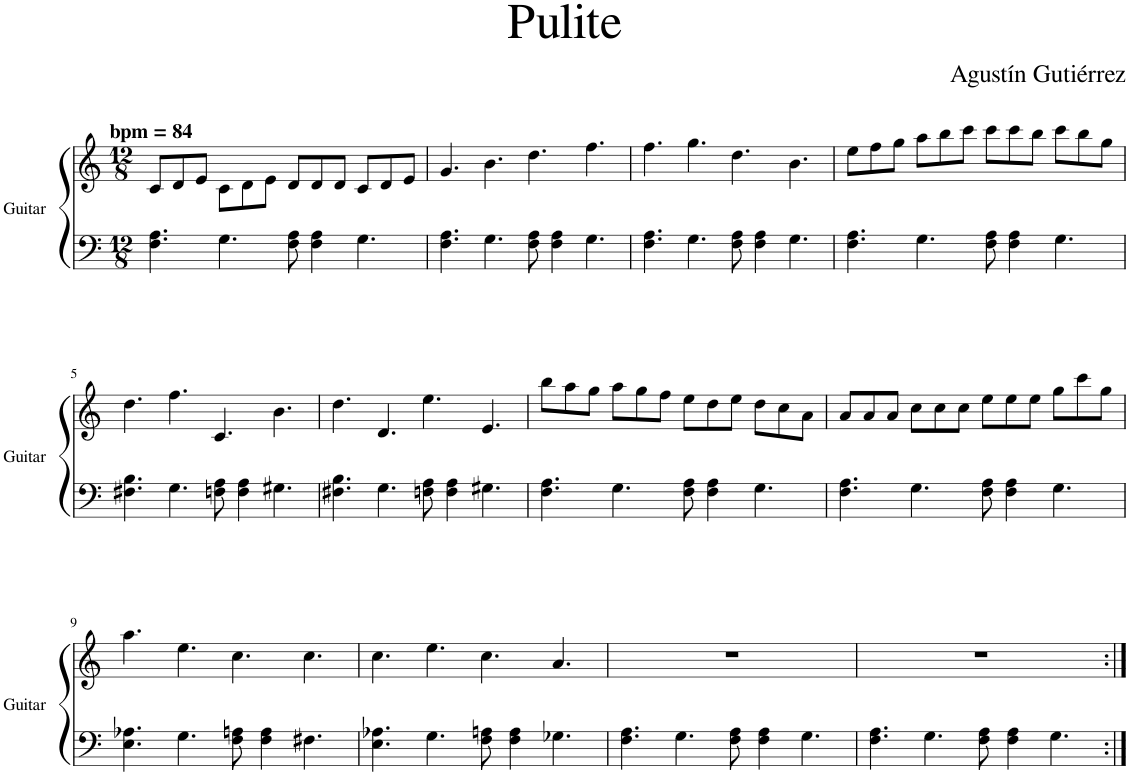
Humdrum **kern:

**kern	**kern
*part1	*part1
*staff2	*staff1
*I"Guitar	*
*I'Guitar	*
*clefF4	*clefG2
*k[]	*k[]
*M12/8	*M12/8
=1	=1
!	!LO:TX:a:B:t=bpm = 84
4.F\ 4.A\	8c/L
.	8d/
.	8e/J
4.G\	8c\L
.	8d\
.	8e\J
8F\ 8A\	8d/L
4F\ 4A\	8d/
.	8d/J
4.G\	8c/L
.	8d/
.	8e/J
=2	=2
4.F\ 4.A\	4.g/
4.G\	4.b\
8F\ 8A\	4.dd\
4F\ 4A\	.
4.G\	4.ff\
=3	=3
4.F\ 4.A\	4.ff\
4.G\	4.gg\
8F\ 8A\	4.dd\
4F\ 4A\	.
4.G\	4.b\
=4	=4
4.F\ 4.A\	8ee\L
.	8ff\
.	8gg\J
4.G\	8aa\L
.	8bb\
.	8ccc\J
8F\ 8A\	8ccc\L
4F\ 4A\	8ccc\
.	8bb\J
4.G\	8ccc\L
.	8bb\
.	8gg\J
!!LO:LB:g=z
=5	=5
4.F#X\ 4.B\	4.dd\
4.G\	4.ff\
8Fn\ 8A\	4.c/
4F\ 4A\	.
4.G#X\	4.b\
=6	=6
4.F#X\ 4.B\	4.dd\
4.G\	4.d/
8Fn\ 8A\	4.ee\
4F\ 4A\	.
4.G#X\	4.e/
=7	=7
4.F\ 4.A\	8bb\L
.	8aa\
.	8gg\J
4.G\	8aa\L
.	8gg\
.	8ff\J
8F\ 8A\	8ee\L
4F\ 4A\	8dd\
.	8ee\J
4.G\	8dd\L
.	8cc\
.	8a\J
=8	=8
4.F\ 4.A\	8a/L
.	8a/
.	8a/J
4.G\	8cc\L
.	8cc\
.	8cc\J
8F\ 8A\	8ee\L
4F\ 4A\	8ee\
.	8ee\J
4.G\	8gg\L
.	8ccc\
.	8gg\J
!!LO:LB:g=z
=9	=9
4.E\ 4.A-X\	4.aa\
4.G\	4.ee\
8F\ 8An\	4.cc\
4F\ 4A\	.
4.F#X\	4.cc\
=10	=10
4.E\ 4.A-X\	4.cc\
4.G\	4.ee\
8F\ 8An\	4.cc\
4F\ 4A\	.
4.G-X\	4.a/
=11	=11
4.F\ 4.A\	1.r
4.G\	.
8F\ 8A\	.
4F\ 4A\	.
4.G\	.
=12	=12
4.F\ 4.A\	1.r
4.G\	.
8F\ 8A\	.
4F\ 4A\	.
4.G\	.
=:|!	=:|!
*-	*-
